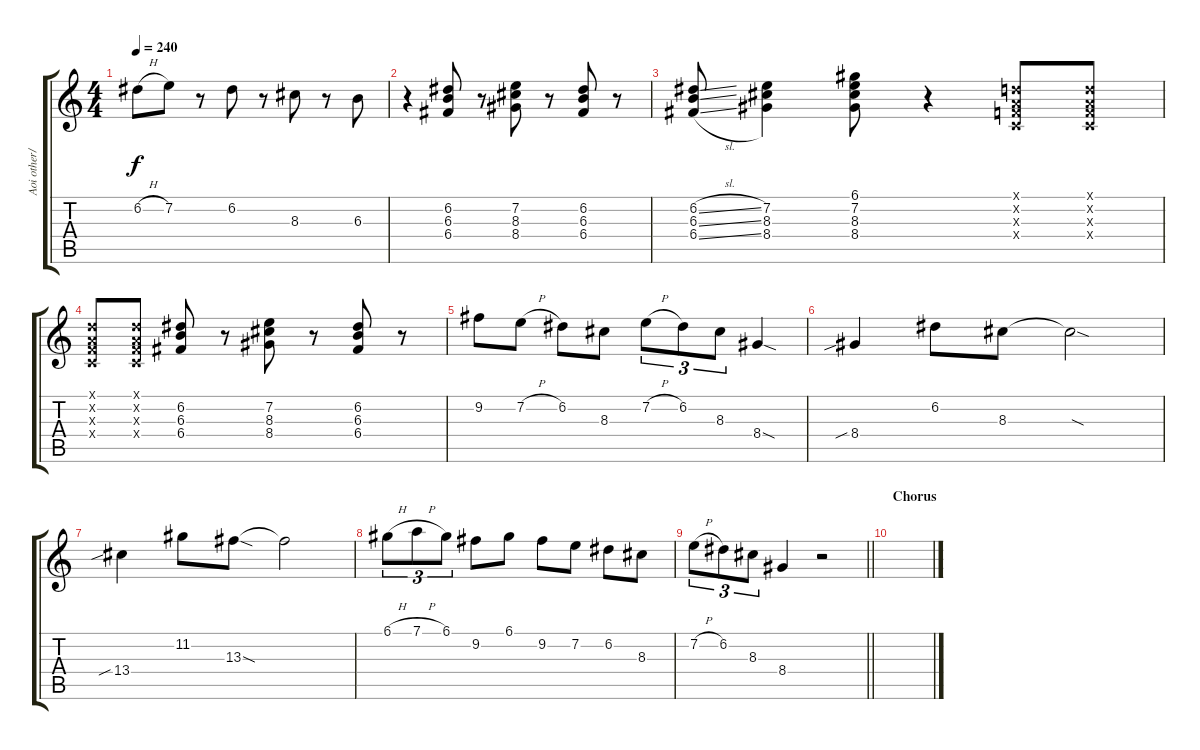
\track ("Aoi other/acoustic" "Aoi other/") {instrument distortionguitar}
\staff {score tabs}
\tuning (D4 A3 F3 C3 G2 D2) {hide}
\ts (4 4)
\tempo 240
\clef g2
\ks c
6.2{h}.8{dy f} 7.2.8 r.8 6.2.8 r.8 8.3.8 r.8 6.3.8 |
r.4 (6.2 6.3 6.4).8 r.8 (7.2 8.3 8.4).8 r.8 (6.2 6.3 6.4).8 r.8 |
(6.2{sl} 6.3{sl} 6.4{sl}).8 (7.2 8.3 8.4).4 (6.1 7.2 8.3 8.4).8 r.4 (0.1{x} 0.2{x} 0.3{x} 0.4{x}).8 (0.1{x} 0.2{x} 0.3{x} 0.4{x}).8 |
(0.1{x} 0.2{x} 0.3{x} 0.4{x}).8 (0.1{x} 0.2{x} 0.3{x} 0.4{x}).8 (6.2 6.3 6.4).8 r.8 (7.2 8.3 8.4).8 r.8 (6.2 6.3 6.4).8 r.8 |
9.2.8 7.2{h}.8 6.2.8 8.3.8 7.2{h}.8{tu (3 2)} 6.2.8{tu (3 2)} 8.3.8{tu (3 2)} 8.4{sod}.4 |
8.4{sib}.4 6.2.8 8.3.8 8.3{sod t}.2 |
13.4{sib}.4 11.2.8 13.3{sod}.8 13.3{t}.2 |
6.1{h}.8{tu (3 2)} 7.1{h}.8{tu (3 2)} 6.1.8{tu (3 2)} 9.2.8 6.1.8 9.2.8 7.2.8 6.2.8 8.3.8 |
\barLineRight lightlight
7.2{h}.8{tu (3 2)} 6.2.8{tu (3 2)} 8.3.8{tu (3 2)} 8.4.4 r.2 |
\section ("" "Chorus")
